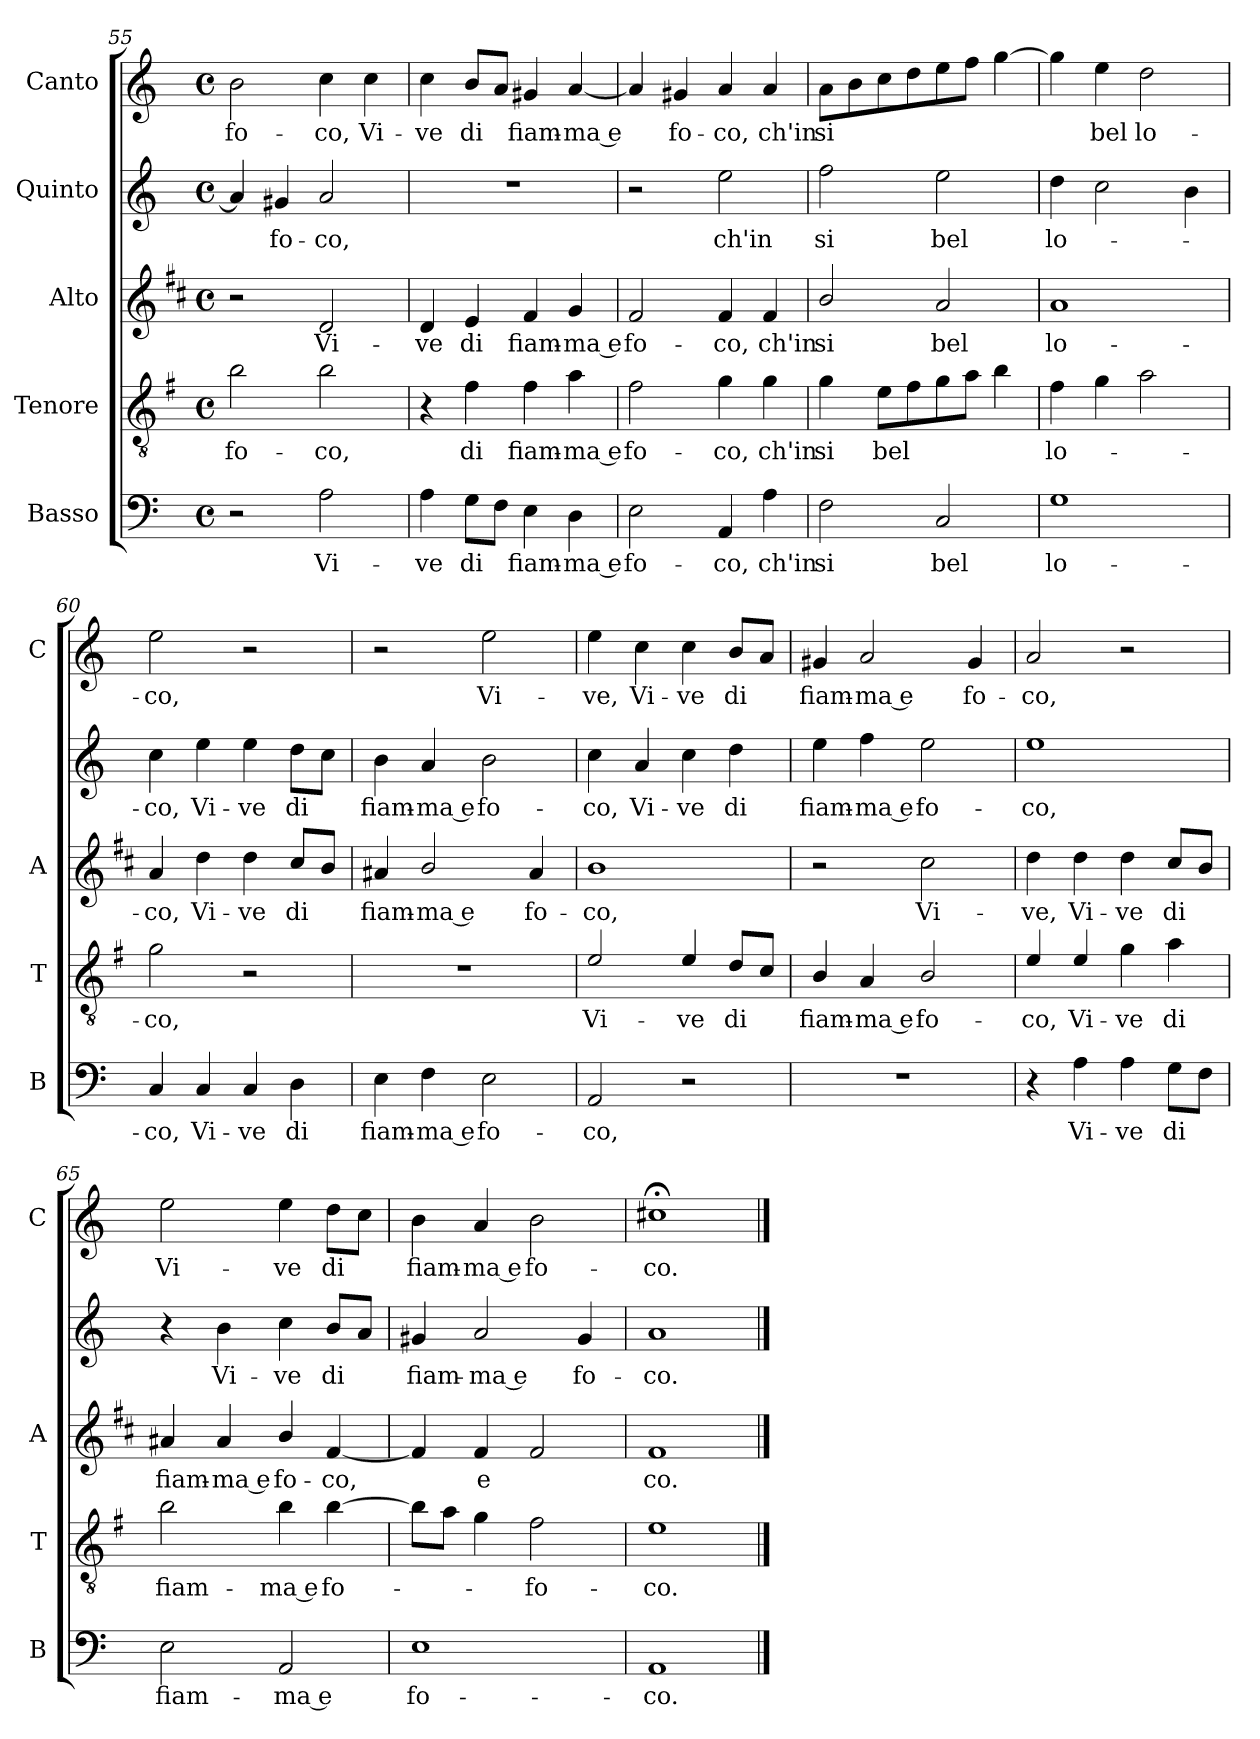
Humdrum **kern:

**kern	**text	**kern	**text	**kern	**text	**kern	**text	**kern	**text
*part5	*part5	*part4	*part4	*part3	*part3	*part2	*part2	*part1	*part1
*staff5	*staff5	*staff4	*staff4	*staff3	*staff3	*staff2	*staff2	*staff1	*staff1
*I"Basso	*	*I"Tenore	*	*I"Alto	*	*I"Quinto	*	*I"Canto	*
*I'B	*	*I'T	*	*I'A	*	*	*	*I'C	*
*clefF4	*	*clefGv2	*	*clefG2	*	*clefG2	*	*clefG2	*
*	*	*ITrd4c7	*	*ITrd1c2	*	*	*	*	*
*k[]	*	*k[]	*	*k[]	*	*k[]	*	*k[]	*
*C:	*	*C:	*	*C:	*	*C:	*	*C:	*
*M4/4	*	*M4/4	*	*M4/4	*	*M4/4	*	*M4/4	*
*met(c)	*	*met(c)	*	*met(c)	*	*met(c)	*	*met(c)	*
=55	=55	=55	=55	=55	=55	=55	=55	=55	=55
!	!	!	!LO:LY:b	!	!	!	!	!	!LO:LY:b
2r	.	2e\	fo-	2r	.	4a/]	.	2b\	fo-
!	!	!	!	!	!	!	!LO:LY:b	!	!
.	.	.	.	.	.	4g#X/	fo-	.	.
!	!LO:LY:b	!	!LO:LY:b	!	!LO:LY:b	!	!LO:LY:b	!	!LO:LY:b
2A\	Vi-	2e\	-co,	2c/	Vi-	2a/	-co,	4cc\	-co,
!	!	!	!	!	!	!	!	!	!LO:LY:b
.	.	.	.	.	.	.	.	4cc\	Vi-
=56	=56	=56	=56	=56	=56	=56	=56	=56	=56
!	!LO:LY:b	!	!	!	!LO:LY:b	!	!	!	!LO:LY:b
4A\	-ve	4r	.	4c/	-ve	1r	.	4cc\	-ve
!	!LO:LY:b	!	!LO:LY:b	!	!LO:LY:b	!	!	!	!LO:LY:b
8G\L	di	4B\	di	4d/	di	.	.	8b/L	di
8F\J	.	.	.	.	.	.	.	8a/J	.
!	!LO:LY:b	!	!LO:LY:b	!	!LO:LY:b	!	!	!	!LO:LY:b
4E\	fiam-	4B\	fiam-	4e/	fiam-	.	.	4g#X/	fiam-
!	!LO:LY:b	!	!LO:LY:b	!	!LO:LY:b	!	!	!	!LO:LY:b
4D\	-ma e	4d\	-ma e	4f/	-ma e	.	.	[4a/	-ma e
!!LO:PB:g=z
=57	=57	=57	=57	=57	=57	=57	=57	=57	=57
!	!LO:LY:b	!	!LO:LY:b	!	!LO:LY:b	!	!	!	!
2E\	fo-	2B\	fo-	2e/	fo-	2r	.	4a/]	.
!	!	!	!	!	!	!	!	!	!LO:LY:b
.	.	.	.	.	.	.	.	4g#X/	fo-
!	!LO:LY:b	!	!LO:LY:b	!	!LO:LY:b	!	!LO:LY:b	!	!LO:LY:b
4AA/	-co,	4c\	-co,	4e/	-co,	2ee\	ch'in	4a/	-co,
!	!LO:LY:b	!	!LO:LY:b	!	!LO:LY:b	!	!	!	!LO:LY:b
4A\	ch'in	4c\	ch'in	4e/	ch'in	.	.	4a/	ch'in
=58	=58	=58	=58	=58	=58	=58	=58	=58	=58
!	!LO:LY:b	!	!LO:LY:b	!	!LO:LY:b	!	!LO:LY:b	!	!LO:LY:b
2F\	si	4c\	si	2a/	si	2ff\	si	8a\L	si
.	.	.	.	.	.	.	.	8b\	.
!	!	!	!LO:LY:b	!	!	!	!	!	!
.	.	8A\L	bel	.	.	.	.	8cc\	.
.	.	8B\	.	.	.	.	.	8dd\	.
!	!LO:LY:b	!	!	!	!LO:LY:b	!	!LO:LY:b	!	!
2C/	bel	8c\	.	2g/	bel	2ee\	bel	8ee\	.
.	.	8d\J	.	.	.	.	.	8ff\J	.
.	.	4e\	.	.	.	.	.	[4gg\	.
=59	=59	=59	=59	=59	=59	=59	=59	=59	=59
!	!LO:LY:b	!	!LO:LY:b	!	!LO:LY:b	!	!LO:LY:b	!	!
1G	lo-	4B\	lo-	1g	lo-	4dd\	lo-	4gg\]	.
!	!	!	!	!	!	!	!	!	!LO:LY:b
.	.	4c\	.	.	.	2cc\	.	4ee\	bel
!	!	!	!	!	!	!	!	!	!LO:LY:b
.	.	2d\	.	.	.	.	.	2dd\	lo-
.	.	.	.	.	.	4b\	.	.	.
=60	=60	=60	=60	=60	=60	=60	=60	=60	=60
!	!LO:LY:b	!	!LO:LY:b	!	!LO:LY:b	!	!LO:LY:b	!	!LO:LY:b
4C/	-co,	2c\	-co,	4g/	-co,	4cc\	-co,	2ee\	-co,
!	!LO:LY:b	!	!	!	!LO:LY:b	!	!LO:LY:b	!	!
4C/	Vi-	.	.	4cc\	Vi-	4ee\	Vi-	.	.
!	!LO:LY:b	!	!	!	!LO:LY:b	!	!LO:LY:b	!	!
4C/	-ve	2r	.	4cc\	-ve	4ee\	-ve	2r	.
!	!LO:LY:b	!	!	!	!LO:LY:b	!	!LO:LY:b	!	!
4D\	di	.	.	8b/L	di	8dd\L	di	.	.
.	.	.	.	8a/J	.	8cc\J	.	.	.
=61	=61	=61	=61	=61	=61	=61	=61	=61	=61
!	!LO:LY:b	!	!	!	!LO:LY:b	!	!LO:LY:b	!	!
4E\	fiam-	1r	.	4g#X/	fiam-	4b\	fiam-	2r	.
!	!LO:LY:b	!	!	!	!LO:LY:b	!	!LO:LY:b	!	!
4F\	-ma e	.	.	2a/	-ma e	4a/	-ma e	.	.
!	!LO:LY:b	!	!	!	!	!	!LO:LY:b	!	!LO:LY:b
2E\	fo-	.	.	.	.	2b\	fo-	2ee\	Vi-
!	!	!	!	!	!LO:LY:b	!	!	!	!
.	.	.	.	4g#/	fo-	.	.	.	.
!!LO:LB:g=z
=62	=62	=62	=62	=62	=62	=62	=62	=62	=62
!	!LO:LY:b	!	!LO:LY:b	!	!LO:LY:b	!	!LO:LY:b	!	!LO:LY:b
2AA/	-co,	2A/	Vi-	1a	-co,	4cc\	-co,	4ee\	-ve,
!	!	!	!	!	!	!	!LO:LY:b	!	!LO:LY:b
.	.	.	.	.	.	4a/	Vi-	4cc\	Vi-
!	!	!	!LO:LY:b	!	!	!	!LO:LY:b	!	!LO:LY:b
2r	.	4A/	-ve	.	.	4cc\	-ve	4cc\	-ve
!	!	!	!LO:LY:b	!	!	!	!LO:LY:b	!	!LO:LY:b
.	.	8G/L	di	.	.	4dd\	di	8b/L	di
.	.	8F/J	.	.	.	.	.	8a/J	.
=63	=63	=63	=63	=63	=63	=63	=63	=63	=63
!	!	!	!LO:LY:b	!	!	!	!LO:LY:b	!	!LO:LY:b
1r	.	4E/	fiam-	2r	.	4ee\	fiam-	4g#X/	fiam-
!	!	!	!LO:LY:b	!	!	!	!LO:LY:b	!	!LO:LY:b
.	.	4D/	-ma e	.	.	4ff\	-ma e	2a/	-ma e
!	!	!	!LO:LY:b	!	!LO:LY:b	!	!LO:LY:b	!	!
.	.	2E/	fo-	2b\	Vi-	2ee\	fo-	.	.
!	!	!	!	!	!	!	!	!	!LO:LY:b
.	.	.	.	.	.	.	.	4g#/	fo-
=64	=64	=64	=64	=64	=64	=64	=64	=64	=64
!	!	!	!LO:LY:b	!	!LO:LY:b	!	!LO:LY:b	!	!LO:LY:b
4r	.	4A/	-co,	4cc\	-ve,	1ee	-co,	2a/	-co,
!	!LO:LY:b	!	!LO:LY:b	!	!LO:LY:b	!	!	!	!
4A\	Vi-	4A/	Vi-	4cc\	Vi-	.	.	.	.
!	!LO:LY:b	!	!LO:LY:b	!	!LO:LY:b	!	!	!	!
4A\	-ve	4c\	-ve	4cc\	-ve	.	.	2r	.
!	!LO:LY:b	!	!LO:LY:b	!	!LO:LY:b	!	!	!	!
8G\L	di	4d\	di	8b/L	di	.	.	.	.
8F\J	.	.	.	8a/J	.	.	.	.	.
=65	=65	=65	=65	=65	=65	=65	=65	=65	=65
!	!LO:LY:b	!	!LO:LY:b	!	!LO:LY:b	!	!	!	!LO:LY:b
2E\	fiam-	2e\	fiam-	4g#X/	fiam-	4r	.	2ee\	Vi-
!	!	!	!	!	!LO:LY:b	!	!LO:LY:b	!	!
.	.	.	.	4g#/	-ma e	4b\	Vi-	.	.
!	!LO:LY:b	!	!LO:LY:b	!	!LO:LY:b	!	!LO:LY:b	!	!LO:LY:b
2AA/	-ma e	4e\	-ma e	4a/	fo-	4cc\	-ve	4ee\	-ve
!	!	!	!LO:LY:b	!	!LO:LY:b	!	!LO:LY:b	!	!LO:LY:b
.	.	[4e\	fo-	[4e/	-co,	8b/L	di	8dd\L	di
.	.	.	.	.	.	8a/J	.	8cc\J	.
=66	=66	=66	=66	=66	=66	=66	=66	=66	=66
!	!LO:LY:b	!	!	!	!	!	!LO:LY:b	!	!LO:LY:b
1E	fo-	8e\L]	.	4e/]	.	4g#X/	fiam-	4b\	fiam-
.	.	8d\J	.	.	.	.	.	.	.
!	!	!	!	!	!LO:LY:b	!	!LO:LY:b	!	!LO:LY:b
.	.	4c\	.	4e/	e	2a/	-ma e	4a/	-ma e
!	!	!	!LO:LY:b	!	!	!	!	!	!LO:LY:b
.	.	2B\	-fo-	2e/	.	.	.	2b\	fo-
!	!	!	!	!	!	!	!LO:LY:b	!	!
.	.	.	.	.	.	4g#/	fo-	.	.
=67	=67	=67	=67	=67	=67	=67	=67	=67	=67
!	!LO:LY:b	!	!LO:LY:b	!	!LO:LY:b	!	!LO:LY:b	!	!LO:LY:b
1AA	-co.	1A	-co.	1e	co.	1a	-co.	1cc#X;<	-co.
==	==	==	==	==	==	==	==	==	==
*-	*-	*-	*-	*-	*-	*-	*-	*-	*-
